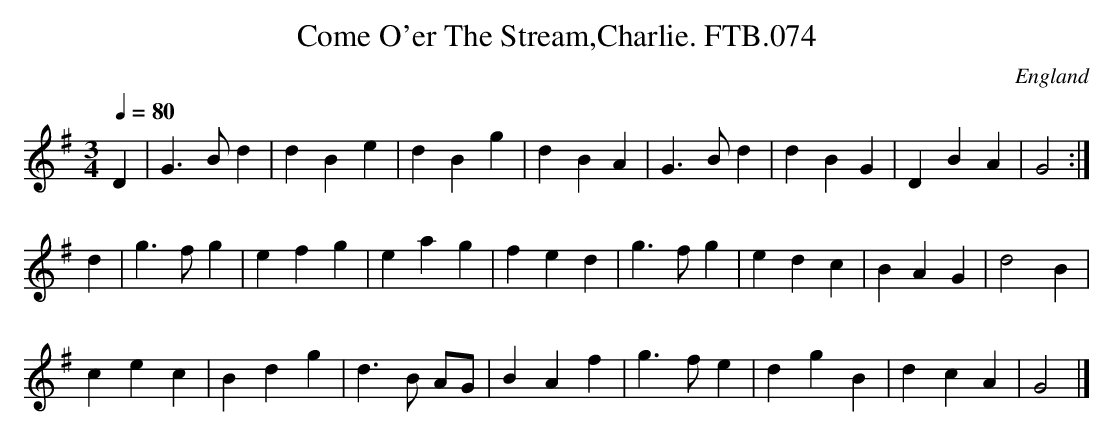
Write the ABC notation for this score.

X:1
T:Come O'er The Stream,Charlie. FTB.074
M:3/4
L:1/4
Q:80
O:England
K:G major
D|G>Bd|dBe|dBg|dBA|G>Bd|dBG|DBA|G2:|
d|g>fg|efg|eag|fed|g>fg|edc|BAG|d2B|
cec|Bdg|d>B A/G/|BAf|g>fe|dgB|dcA|G2|]
